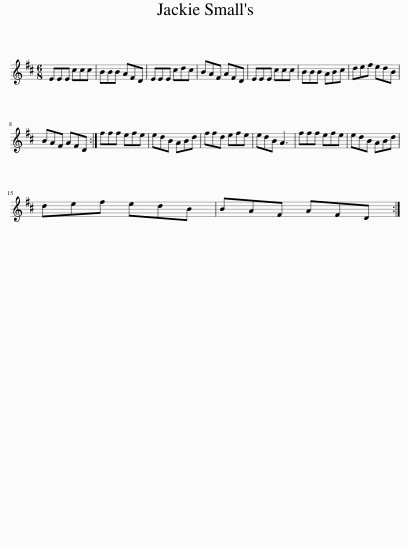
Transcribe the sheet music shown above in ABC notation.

X:1
L:1/8
M:6/8
I:linebreak $
K:D
V:1 treble
V:1
 EEE ccc | BBB AFD | EEE cdc | BAF AFD | EEE ccc | %5
 BBB ABc | def edB |$ BAF AFD :| fff efe | edB ABd | %10
 ffd efe | edB A3 | fff efe | edB ABd |$ def edB | %15
 BAF AFD :| %16
